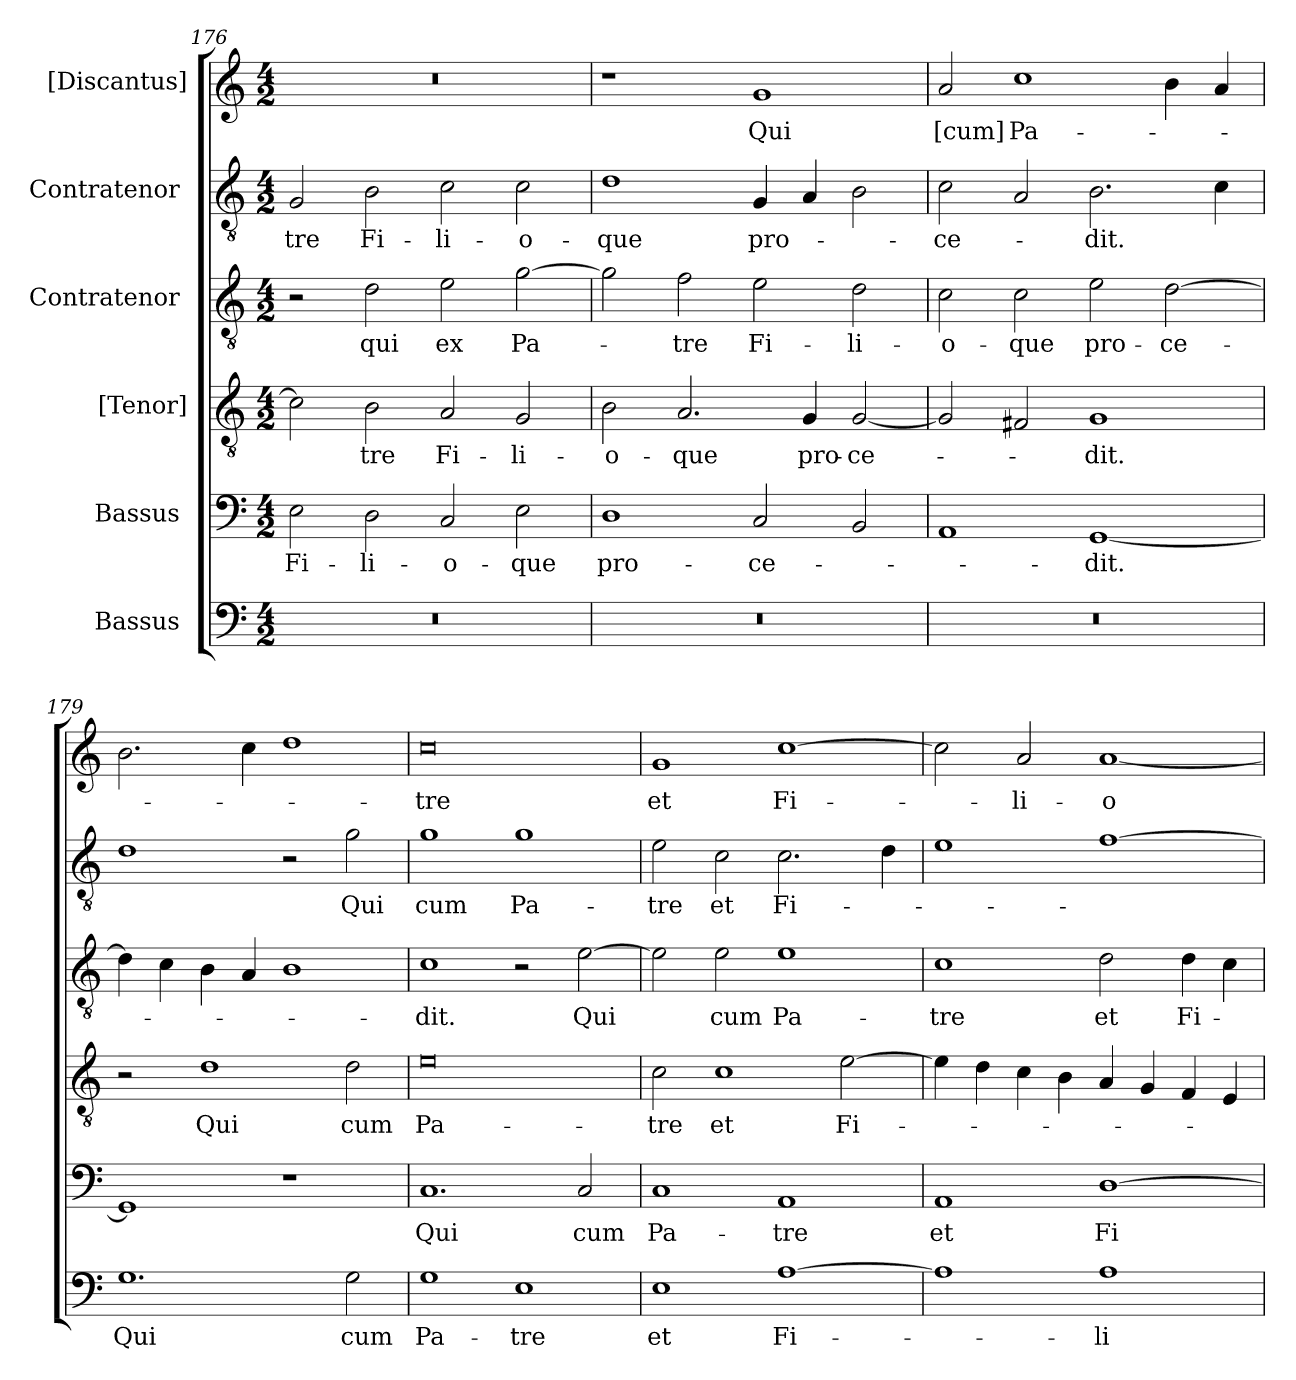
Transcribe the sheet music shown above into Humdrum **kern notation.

**kern	**text	**kern	**text	**kern	**text	**kern	**text	**kern	**text	**kern	**text
*part6	*part6	*part5	*part5	*part4	*part4	*part3	*part3	*part2	*part2	*part1	*part1
*staff6	*staff6	*staff5	*staff5	*staff4	*staff4	*staff3	*staff3	*staff2	*staff2	*staff1	*staff1
*I"Bassus [2]	*	*I"Bassus [1]	*	*I"[Tenor]	*	*I"Contratenor [2]	*	*I"Contratenor [1]	*	*I"[Discantus]	*
*clefF4	*	*clefF4	*	*clefGv2	*	*clefGv2	*	*clefGv2	*	*clefG2	*
*k[]	*	*k[]	*	*k[]	*	*k[]	*	*k[]	*	*k[]	*
*M4/2	*	*M4/2	*	*M4/2	*	*M4/2	*	*M4/2	*	*M4/2	*
=176	=176	=176	=176	=176	=176	=176	=176	=176	=176	=176	=176
0r	.	2E\	Fi-	2c\]	.	2r	.	2G/	-tre	0r	.
.	.	2D\	-li-	2B\	-tre	2d\	qui	2B\	Fi-	.	.
.	.	2C/	-o-	2A/	Fi-	2e\	ex	2c\	-li-	.	.
.	.	2E\	-que	2G/	-li-	[2g\	Pa-	2c\	-o-	.	.
=177	=177	=177	=177	=177	=177	=177	=177	=177	=177	=177	=177
0r	.	1D\	pro-	2B\	-o-	2g\]	.	1d\	-que	1r	.
.	.	.	.	2.A/	-que	2f\	-tre	.	.	.	.
.	.	2C/	-ce-	.	.	2e\	Fi-	4G/	pro-	1g/	Qui
.	.	.	.	4G/	pro-	.	.	4A/	.	.	.
.	.	2BB/	.	[2G/	-ce-	2d\	-li-	2B\	.	.	.
=178	=178	=178	=178	=178	=178	=178	=178	=178	=178	=178	=178
0r	.	1AA/	.	2G/]	.	2c\	-o-	2c\	-ce-	2a/	[cum]
.	.	.	.	2F#X/	.	2c\	-que	2A/	.	1cc\	Pa-
.	.	[1GG/	-dit.	1G/	-dit.	2e\	pro-	2.B\	-dit.	.	.
.	.	.	.	.	.	[2d\	-ce-	.	.	4b\	.
.	.	.	.	.	.	.	.	4c\	.	4a/	.
=179	=179	=179	=179	=179	=179	=179	=179	=179	=179	=179	=179
1.G\	Qui	1GG/]	.	2r	.	4d\]	.	1d\	.	2.b\	.
.	.	.	.	.	.	4c\	.	.	.	.	.
.	.	.	.	1d\	Qui	4B\	.	.	.	.	.
.	.	.	.	.	.	4A/	.	.	.	4cc\	.
.	.	1r	.	.	.	1B\	.	2r	.	1dd\	.
2G\	cum	.	.	2d\	cum	.	.	2g\	Qui	.	.
=180	=180	=180	=180	=180	=180	=180	=180	=180	=180	=180	=180
1G\	Pa-	1.C/	Qui	0e\	Pa-	1c\	-dit.	1g\	cum	0cc\	-tre
1E\	-tre	.	.	.	.	2r	.	1g\	Pa-	.	.
.	.	2C/	cum	.	.	[2e\	Qui	.	.	.	.
=181	=181	=181	=181	=181	=181	=181	=181	=181	=181	=181	=181
1E\	et	1C/	Pa-	2c\	-tre	2e\]	.	2e\	-tre	1g/	et
.	.	.	.	1c\	et	2e\	cum	2c\	et	.	.
[1A\	Fi-	1AA/	-tre	.	.	1e\	Pa-	2.c\	Fi-	[1cc\	Fi-
.	.	.	.	[2e\	Fi-	.	.	.	.	.	.
.	.	.	.	.	.	.	.	4d\	.	.	.
=182	=182	=182	=182	=182	=182	=182	=182	=182	=182	=182	=182
1A\]	.	1AA/	et	4e\]	.	1c\	-tre	1e\	.	2cc\]	.
.	.	.	.	4d\	.	.	.	.	.	.	.
.	.	.	.	4c\	.	.	.	.	.	2a/	-li-
.	.	.	.	4B\	.	.	.	.	.	.	.
1A\	-li-	[1D\	Fi-	4A/	.	2d\	et	[1f\	.	[1a/	-o
.	.	.	.	4G/	.	.	.	.	.	.	.
.	.	.	.	4F/	.	4d\	Fi-	.	.	.	.
.	.	.	.	4E/	.	4c\	.	.	.	.	.
=	=	=	=	=	=	=	=	=	=	=	=
*-	*-	*-	*-	*-	*-	*-	*-	*-	*-	*-	*-
